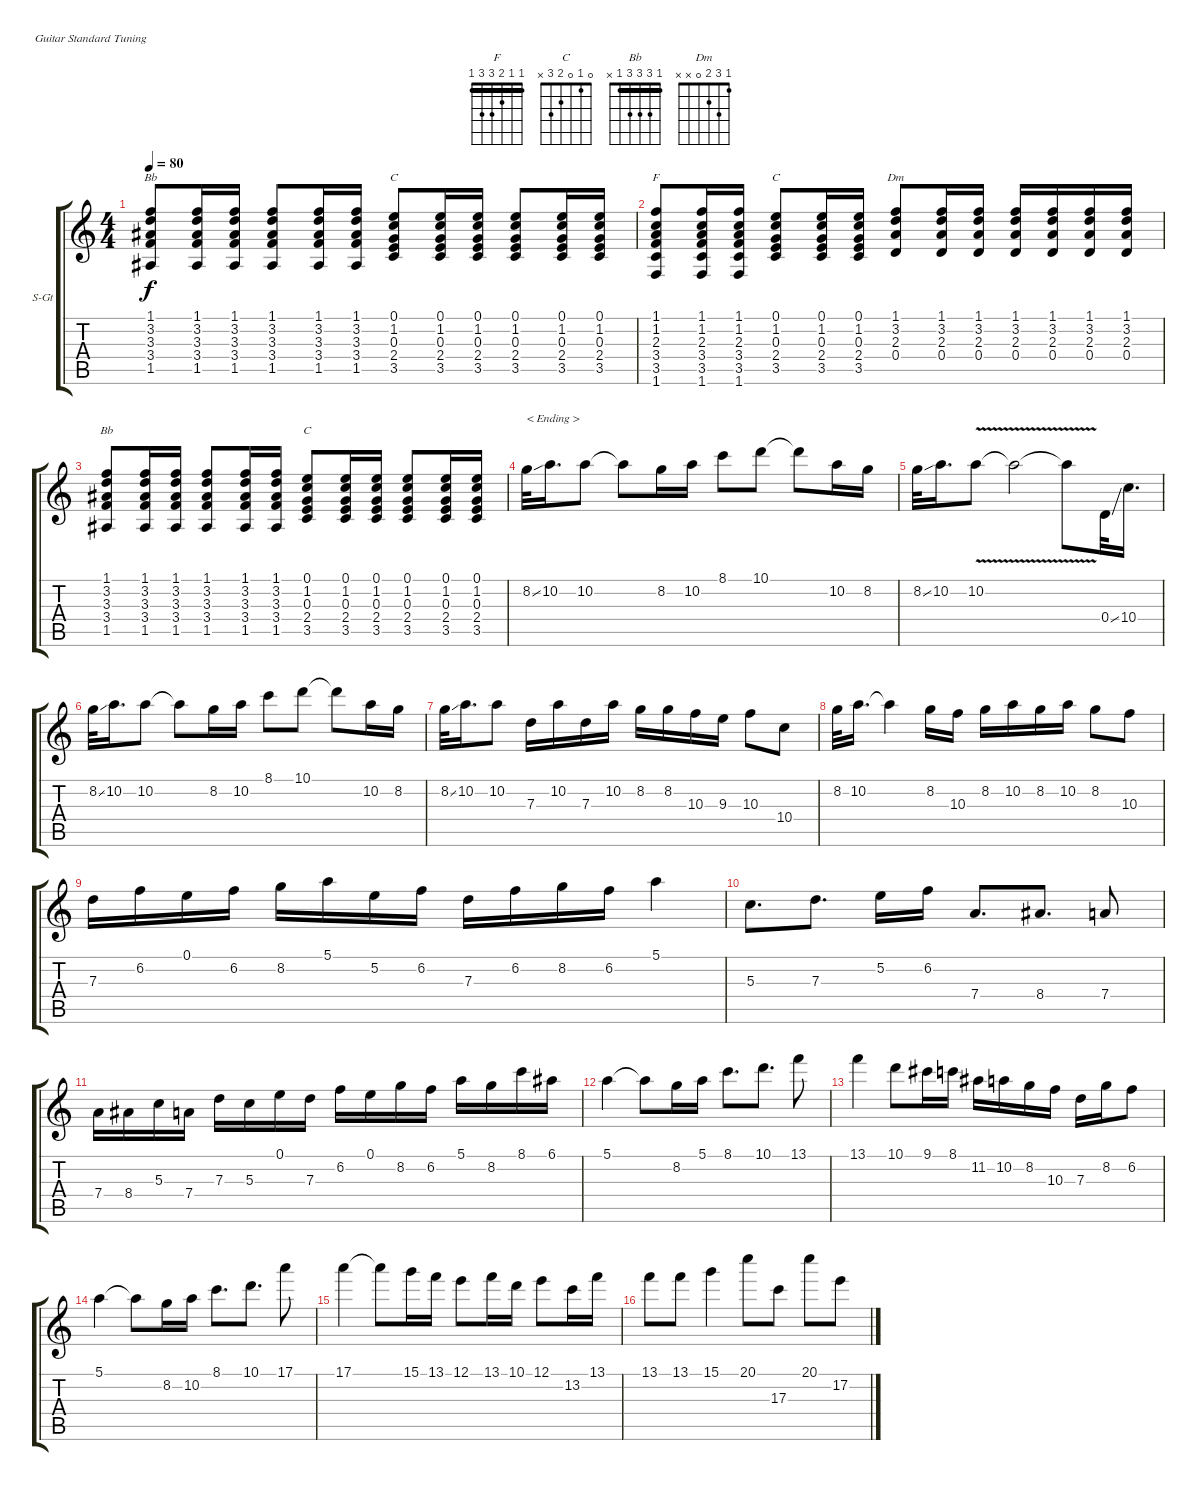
\bracketExtendMode groupsimilarinstruments
\firstSystemTrackNameOrientation horizontal
\otherSystemsTrackNameOrientation horizontal
\track ("SOLO (黄贯中)" "S-Gt") {instrument acousticguitarsteel}
\staff {score tabs}
\tuning (E4 B3 G3 D3 A2 E2)
\chord ("F" 1 1 2 3 3 1) {showfingering false barre (1 1)}
\chord ("C" 0 1 0 2 3 x) {showfingering false}
\chord ("Bb" 1 3 3 3 1 x) {showfingering false barre 1}
\chord ("Dm" 1 3 2 0 x x) {showfingering false}
\ts (4 4)
\tempo 80
\clef g2
\ks c
(1.1 3.2 3.3 3.4 1.5).8{ch "Bb" dy f} (1.1 3.2 3.3 3.4 1.5).16 (1.1 3.2 3.3 3.4 1.5).16 (1.1 3.2 3.3 3.4 1.5).8 (1.1 3.2 3.3 3.4 1.5).16 (1.1 3.2 3.3 3.4 1.5).16 (0.1 1.2 0.3 2.4 3.5).8{ch "C"} (0.1 1.2 0.3 2.4 3.5).16 (0.1 1.2 0.3 2.4 3.5).16 (0.1 1.2 0.3 2.4 3.5).8 (0.1 1.2 0.3 2.4 3.5).16 (0.1 1.2 0.3 2.4 3.5).16 |
(1.1 1.2 2.3 3.4 3.5 1.6).8{ch "F"} (1.1 1.2 2.3 3.4 3.5 1.6).16 (1.1 1.2 2.3 3.4 3.5 1.6).16 (0.1 1.2 0.3 2.4 3.5).8{ch "C"} (0.1 1.2 0.3 2.4 3.5).16 (0.1 1.2 0.3 2.4 3.5).16 (1.1 3.2 2.3 0.4).8{ch "Dm"} (1.1 3.2 2.3 0.4).16 (1.1 3.2 2.3 0.4).16 (1.1 3.2 2.3 0.4).16 (1.1 3.2 2.3 0.4).16 (1.1 3.2 2.3 0.4).16 (1.1 3.2 2.3 0.4).16 |
(1.1 3.2 3.3 3.4 1.5).8{ch "Bb"} (1.1 3.2 3.3 3.4 1.5).16 (1.1 3.2 3.3 3.4 1.5).16 (1.1 3.2 3.3 3.4 1.5).8 (1.1 3.2 3.3 3.4 1.5).16 (1.1 3.2 3.3 3.4 1.5).16 (0.1 1.2 0.3 2.4 3.5).8{ch "C"} (0.1 1.2 0.3 2.4 3.5).16 (0.1 1.2 0.3 2.4 3.5).16 (0.1 1.2 0.3 2.4 3.5).8 (0.1 1.2 0.3 2.4 3.5).16 (0.1 1.2 0.3 2.4 3.5).16 |
8.2{ss}.32{txt "< Ending >"} 10.2.16{d} 10.2.8 10.2{t}.8 8.2.16 10.2.16 8.1.8 10.1.8 10.1{t}.8 10.2.16 8.2.16 |
8.2{ss}.32 10.2.16{d} 10.2{v}.8 10.2{v t}.2 10.2{v t}.8 0.4{ss}.32 10.4.16{d} |
8.2{ss}.32 10.2.16{d} 10.2.8 10.2{t}.8 8.2.16 10.2.16 8.1.8 10.1.8 10.1{t}.8 10.2.16 8.2.16 |
8.2{ss}.32 10.2.16{d} 10.2.8 7.3.16 10.2.16 7.3.16 10.2.16 8.2.16 8.2.16 10.3.16 9.3.16 10.3.8 10.4.8 |
8.2.32 10.2.16{d} 10.2{t}.4 8.2.16 10.3.16 8.2.16 10.2.16 8.2.16 10.2.16 8.2.8 10.3.8 |
7.3.16 6.2.16 0.1.16 6.2.16 8.2.16 5.1.16 5.2.16 6.2.16 7.3.16 6.2.16 8.2.16 6.2.16 5.1.4 |
5.3.8{d} 7.3.8{d} 5.2.16 6.2.16 7.4.8{d} 8.4.8{d} 7.4.8 |
7.4.16 8.4.16 5.3.16 7.4.16 7.3.16 5.3.16 0.1.16 7.3.16 6.2.16 0.1.16 8.2.16 6.2.16 5.1.16 8.2.16 8.1.16 6.1.16 |
5.1.4 5.1{t}.8 8.2.16 5.1.16 8.1.8{d} 10.1.8{d} 13.1.8 |
13.1.4 10.1.8 9.1.16 8.1.16 11.2.16 10.2.16 8.2.16 10.3.16 7.3.16 8.2.16 6.2.8 |
5.1.4 5.1{t}.8 8.2.16 10.2.16 8.1.8{d} 10.1.8{d} 17.1.8 |
17.1.4 17.1{t}.8 15.1.16 13.1.16 12.1.8 13.1.16 10.1.16 12.1.8 13.2.16 13.1.16 |
13.1.8 13.1.8 15.1.4 20.1.8 17.3.8 20.1.8 17.2.8
